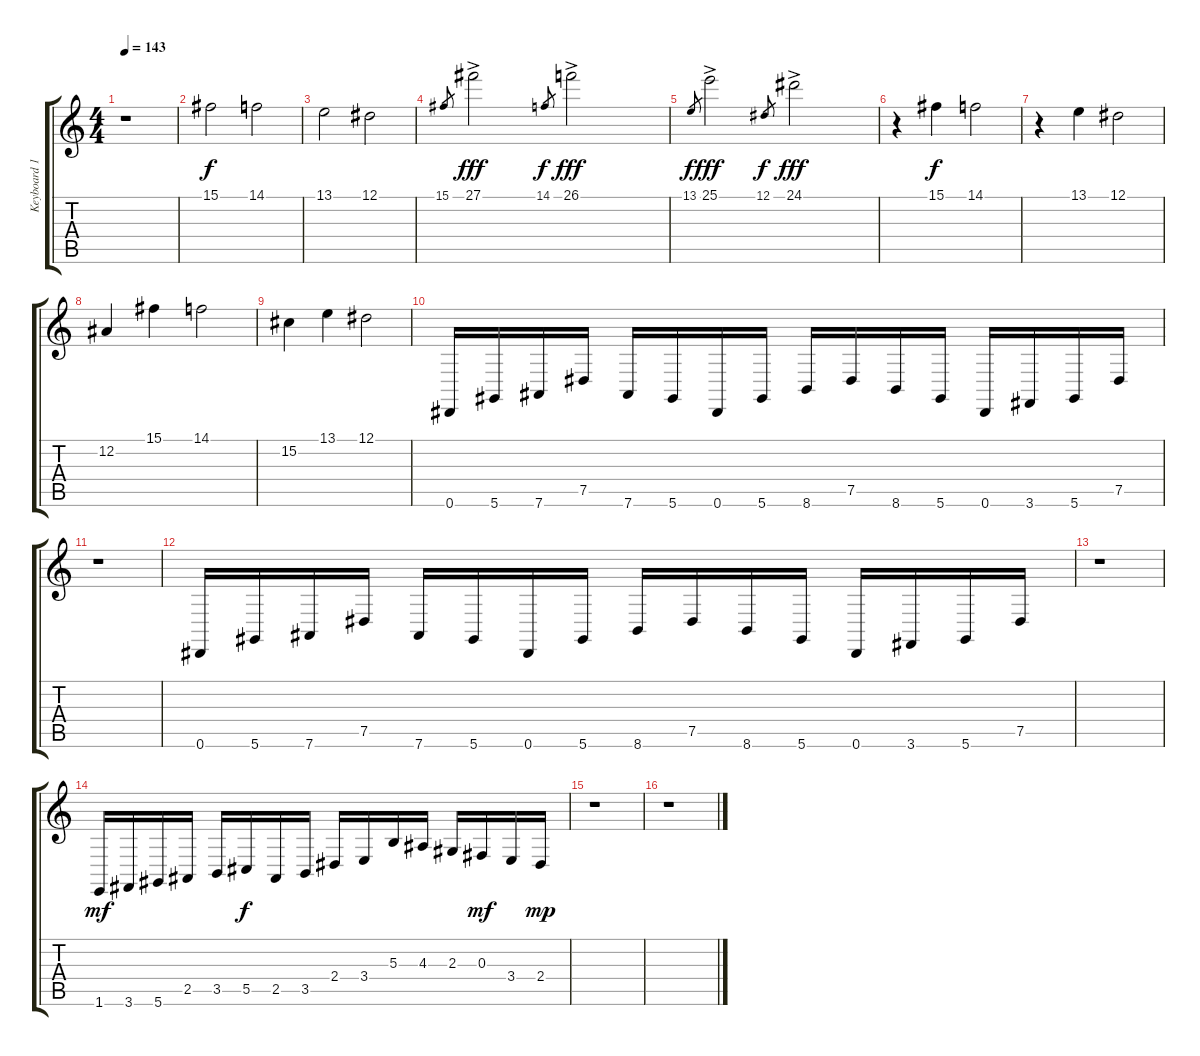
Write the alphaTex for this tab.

\track ("Keyboard 1" "Keyboard 1") {instrument acousticgrandpiano}
\staff {score tabs}
\tuning (Eb4 Bb3 Gb3 Db3 Ab2 Eb2) {hide}
\ts (4 4)
\tempo 143
\clef g2
\ks c
r.1{dy f} |
\section ("" "")
15.1.2{volume 9 balance 5} 14.1.2 |
13.1.2 12.1.2 |
15.1.8{gr} 27.1{ac}.2{dy fff} 14.1.8{gr dy f} 26.1{ac}.2{dy fff} |
13.1.8{gr dy f} 25.1{ac}.2{dy fff} 12.1.8{gr dy f} 24.1{ac}.2{dy fff} |
r.4 15.1.4{dy f} 14.1.2 |
r.4 13.1.4 12.1.2 |
12.2.4 15.1.4 14.1.2 |
15.2.4 13.1.4 12.1.2 |
\section ("" "")
0.6.16{volume 11 balance 8 instrument harpsichord} 5.6.16 7.6.16 7.5.16 7.6.16 5.6.16 0.6.16 5.6.16 8.6.16 7.5.16 8.6.16 5.6.16 0.6.16 3.6.16 5.6.16 7.5.16 |
r.1 |
0.6.16 5.6.16 7.6.16 7.5.16 7.6.16 5.6.16 0.6.16 5.6.16 8.6.16 7.5.16 8.6.16 5.6.16 0.6.16 3.6.16 5.6.16 7.5.16 |
r.1 |
1.6.16{dy mf} 3.6.16 5.6.16 2.5.16 3.5.16 5.5.16{dy f} 2.5.16 3.5.16 2.4.16 3.4.16 5.3.16 4.3.16 2.3.16 0.3.16{dy mf} 3.4.16 2.4.16{dy mp} |
\section ("" "")
r.1 |
r.1
